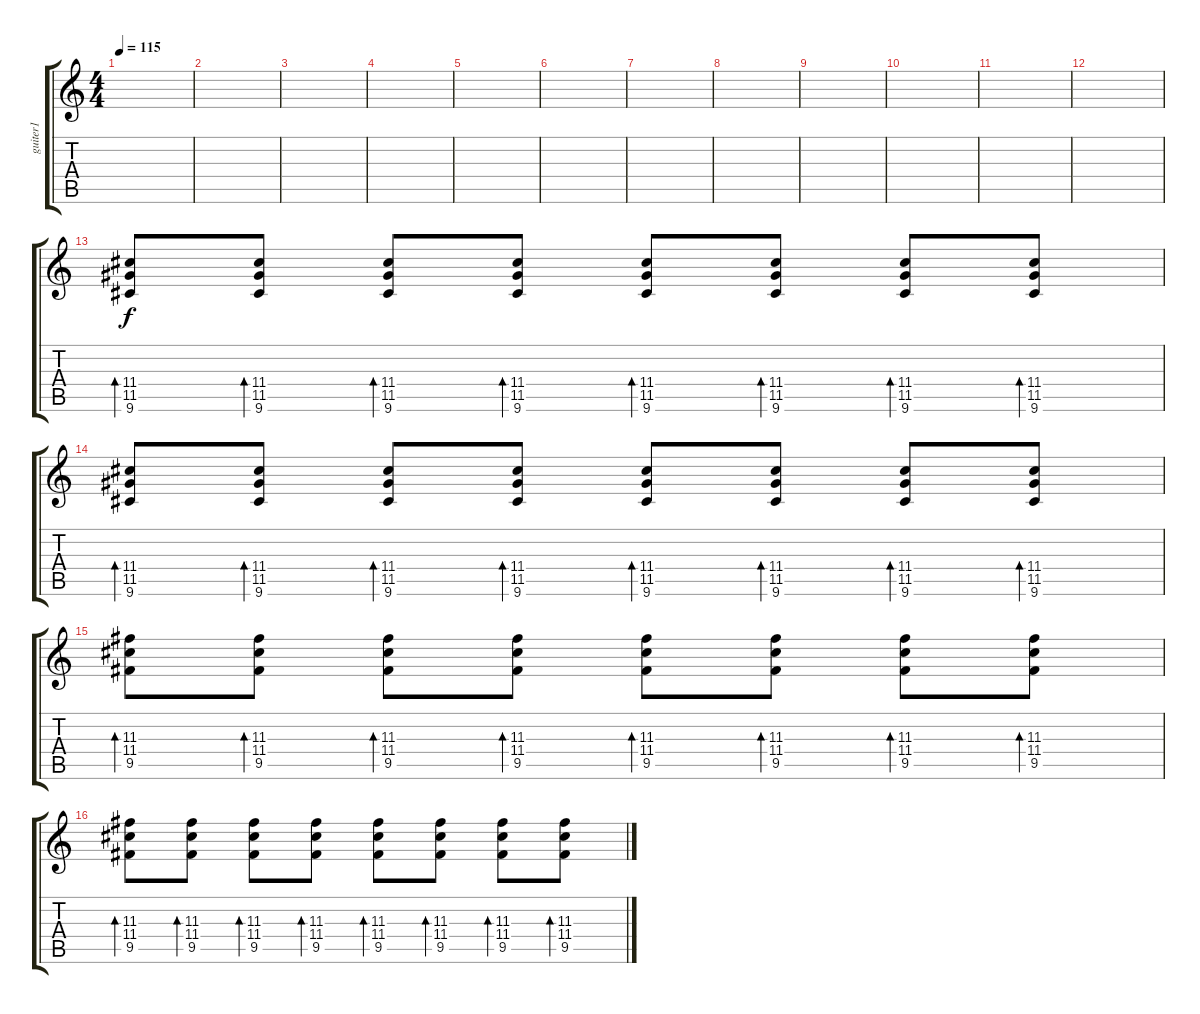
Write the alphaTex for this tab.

\track ("guiter1" "guiter1") {instrument acousticguitarsteel}
\staff {score tabs}
\tuning (E4 B3 G3 D3 A2 E2) {hide}
\ts (4 4)
\tempo 115
\clef g2
\ks c
|
|
|
|
|
|
|
|
|
|
|
|
(11.4 11.5 9.6).8{bd 60} (11.4 11.5 9.6).8{bd 60} (11.4 11.5 9.6).8{bd 60} (11.4 11.5 9.6).8{bd 60} (11.4 11.5 9.6).8{bd 60} (11.4 11.5 9.6).8{bd 60} (11.4 11.5 9.6).8{bd 60} (11.4 11.5 9.6).8{bd 60} |
(11.4 11.5 9.6).8{bd 60} (11.4 11.5 9.6).8{bd 60} (11.4 11.5 9.6).8{bd 60} (11.4 11.5 9.6).8{bd 60} (11.4 11.5 9.6).8{bd 60} (11.4 11.5 9.6).8{bd 60} (11.4 11.5 9.6).8{bd 60} (11.4 11.5 9.6).8{bd 60} |
(11.3 11.4 9.5).8{bd 60} (11.3 11.4 9.5).8{bd 60} (11.3 11.4 9.5).8{bd 60} (11.3 11.4 9.5).8{bd 60} (11.3 11.4 9.5).8{bd 60} (11.3 11.4 9.5).8{bd 60} (11.3 11.4 9.5).8{bd 60} (11.3 11.4 9.5).8{bd 60} |
(11.3 11.4 9.5).8{bd 60} (11.3 11.4 9.5).8{bd 60} (11.3 11.4 9.5).8{bd 60} (11.3 11.4 9.5).8{bd 60} (11.3 11.4 9.5).8{bd 60} (11.3 11.4 9.5).8{bd 60} (11.3 11.4 9.5).8{bd 60} (11.3 11.4 9.5).8{bd 60}
